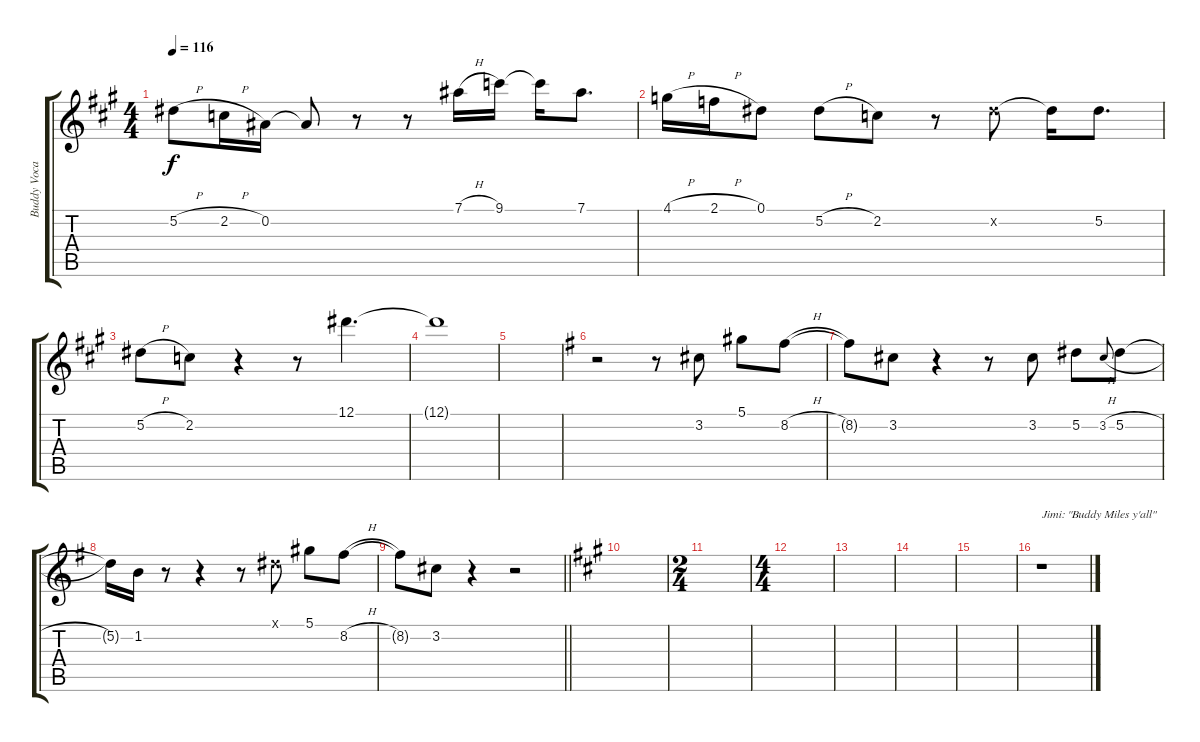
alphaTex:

\track ("Buddy Vocal" "Buddy Voca") {instrument electricguitarjazz}
\staff {score tabs}
\tuning (Eb4 Bb3 Gb3 Db3 Ab2 Eb2) {hide}
\ts (4 4)
\tempo 116
\clef g2
\ks a
5.2{h}.8{dy f} 2.2{h}.16 0.2.16 0.2{t}.8 r.8 r.8 7.1{h}.16 9.1.16 9.1{t}.16 7.1.8{d} |
4.1{h}.16 2.1{h}.16 0.1.8 5.2{h}.8 2.2.8 r.8 5.2{x}.8 5.2{t}.16 5.2.8{d} |
5.2{h}.8 2.2.8 r.4 r.8 12.1.4{d} |
12.1{t}.1 |
|
\ks eminor
r.2 r.8 3.2.8 5.1.8 8.2{h}.8 |
8.2{t}.8 3.2.8 r.4 r.8 3.2.8 5.2.8 3.2{h}.8{gr onbeat} 5.2{h}.8 |
5.2{t}.16 1.2.16 r.8 r.4 r.8 0.1{x}.8 5.1.8 8.2{h}.8 |
\barLineRight lightlight
8.2{t}.8 3.2.8 r.4 r.2 |
\ks a
|
\ts (2 4)
|
\ts (4 4)
|
|
|
|
r.1{txt "Jimi: \"Buddy Miles y'all\""}
